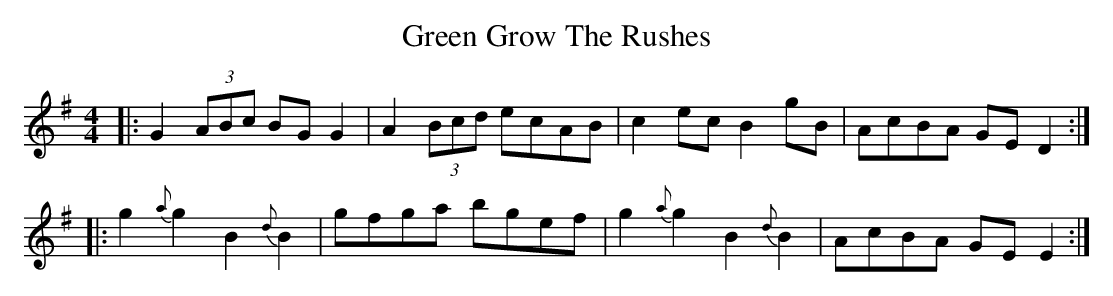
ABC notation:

X:1
T:Green Grow The Rushes
M:4/4
L:1/8
K:G
|:G2 (3ABc BGG2|A2 (3Bcd ecAB|c2ec B2gB|AcBA GED2:|!
|:g2{a}g2 B2{d}B2|gfga bgef|g2{a}g2 B2{d}B2|AcBA GEE2:|!
